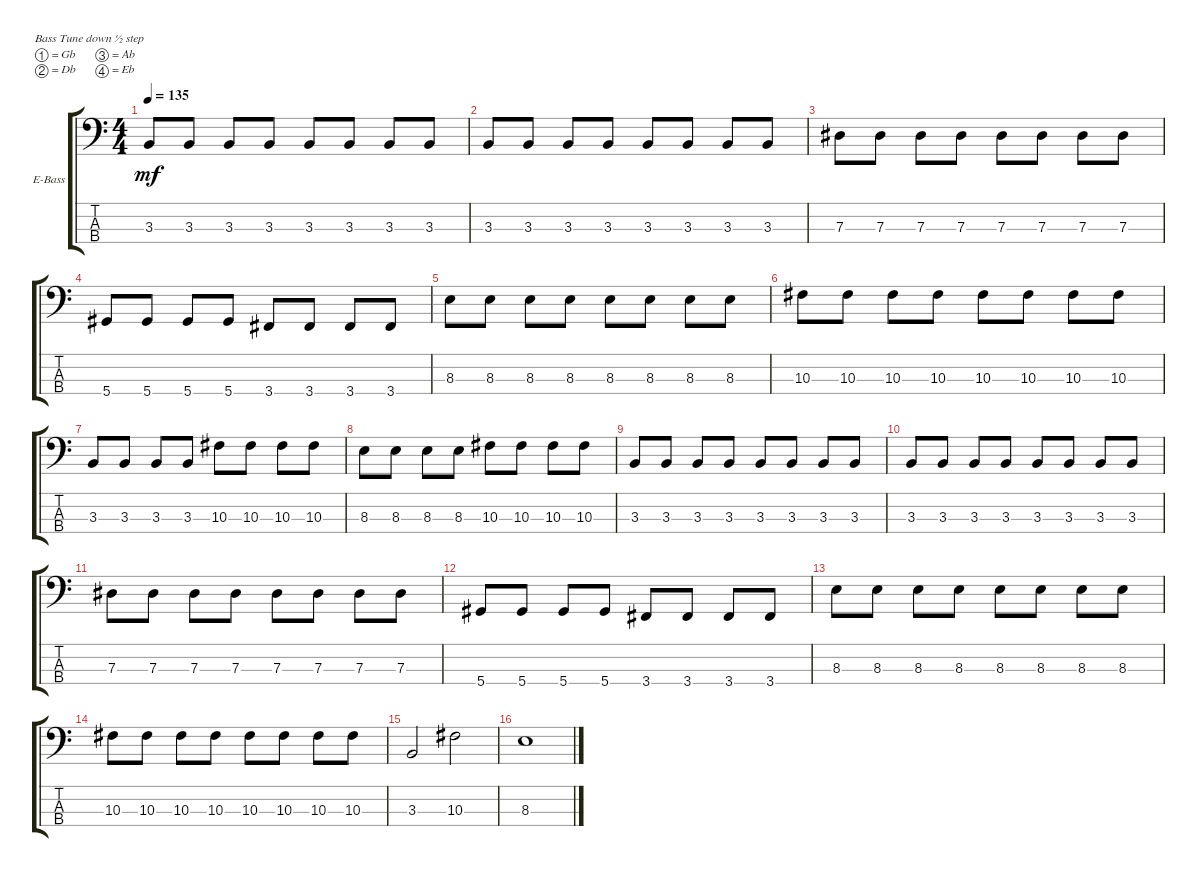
\defaultSystemsLayout 4
\bracketExtendMode groupsimilarinstruments
\firstSystemTrackNameOrientation horizontal
\otherSystemsTrackNameOrientation horizontal
\track ("Electric Bass" "E-Bass") {instrument electricbassfinger}
\staff {score tabs}
\tuning (Gb2 Db2 Ab1 Eb1)
\ts (4 4)
\tempo 135
\clef f4
\scale
0.333333
\ks c
3.3.8{dy mf} 3.3.8 3.3.8 3.3.8 3.3.8 3.3.8 3.3.8 3.3.8 |
\scale
0.333333 3.3.8 3.3.8 3.3.8 3.3.8 3.3.8 3.3.8 3.3.8 3.3.8 |
\scale
0.333333 7.3.8 7.3.8 7.3.8 7.3.8 7.3.8 7.3.8 7.3.8 7.3.8 |
\scale
0.333333 5.4.8 5.4.8 5.4.8 5.4.8 3.4.8 3.4.8 3.4.8 3.4.8 |
\scale
0.333333 8.3.8 8.3.8 8.3.8 8.3.8 8.3.8 8.3.8 8.3.8 8.3.8 |
\scale
0.333333 10.3.8 10.3.8 10.3.8 10.3.8 10.3.8 10.3.8 10.3.8 10.3.8 |
\scale
0.333333 3.3.8 3.3.8 3.3.8 3.3.8 10.3.8 10.3.8 10.3.8 10.3.8 |
\scale
0.333333 8.3.8 8.3.8 8.3.8 8.3.8 10.3.8 10.3.8 10.3.8 10.3.8 |
\scale
0.333333 3.3.8 3.3.8 3.3.8 3.3.8 3.3.8 3.3.8 3.3.8 3.3.8 |
\scale
0.333333 3.3.8 3.3.8 3.3.8 3.3.8 3.3.8 3.3.8 3.3.8 3.3.8 |
\scale
0.333333 7.3.8 7.3.8 7.3.8 7.3.8 7.3.8 7.3.8 7.3.8 7.3.8 |
\scale
0.333333 5.4.8 5.4.8 5.4.8 5.4.8 3.4.8 3.4.8 3.4.8 3.4.8 |
\scale
0.333333 8.3.8 8.3.8 8.3.8 8.3.8 8.3.8 8.3.8 8.3.8 8.3.8 |
\scale
0.333333 10.3.8 10.3.8 10.3.8 10.3.8 10.3.8 10.3.8 10.3.8 10.3.8 |
\scale
0.333333 3.3.2 10.3.2 |
8.3.1
